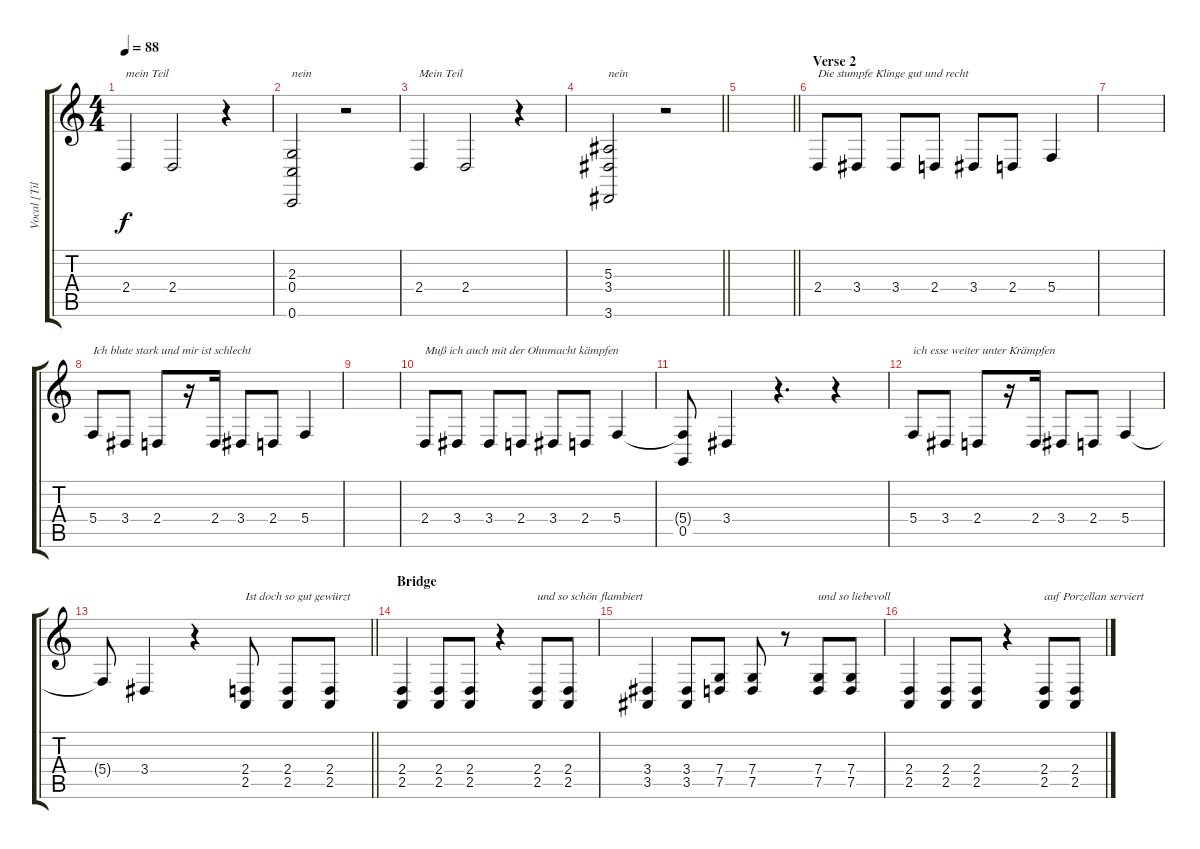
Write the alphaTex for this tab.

\track ("Vocal [Till]" "Vocal [Til") {instrument viola}
\staff {score tabs}
\tuning (D4 A3 F3 C3 G2 C2) {hide}
\ts (4 4)
\tempo 88
\clef g2
\ks c
2.4.4{txt "mein Teil" dy f} 2.4.2 r.4 |
(2.3 0.4 0.6).2{txt "nein "} r.2 |
2.4.4{txt "Mein Teil"} 2.4.2 r.4 |
\barLineRight lightlight
(5.3 3.4 3.6).2{txt "nein "} r.2 |
\barLineRight lightlight
|
\section ("" "Verse 2")
2.4.8{txt "Die stumpfe Klinge gut und recht "} 3.4.8 3.4.8 2.4.8 3.4.8 2.4.8 5.4.4 |
|
5.4.8{txt "Ich blute stark und mir ist schlecht "} 3.4.8 2.4.8 r.16 2.4.16 3.4.8 2.4.8 5.4.4 |
|
2.4.8{txt "Muß ich auch mit der Ohnmacht kämpfen "} 3.4.8 3.4.8 2.4.8 3.4.8 2.4.8 5.4.4 |
(5.4{t} 0.5).8 3.4.4 r.4{d} r.4 |
5.4.8{txt "ich esse weiter unter Krämpfen "} 3.4.8 2.4.8 r.16 2.4.16 3.4.8 2.4.8 5.4.4 |
\barLineRight lightlight
5.4{t}.8 3.4.4 r.4 (2.4 2.5).8{txt "Ist doch so gut gewürzt "} (2.4 2.5).8 (2.4 2.5).8 |
\section ("" "Bridge")
(2.4 2.5).4 (2.4 2.5).8 (2.4 2.5).8 r.4 (2.4 2.5).8{txt "und so schön flambiert "} (2.4 2.5).8 |
(3.4 3.5).4 (3.4 3.5).8 (7.4 7.5).8 (7.4 7.5).8 r.8 (7.4 7.5).8{txt "und so liebevoll"} (7.4 7.5).8 |
(2.4 2.5).4 (2.4 2.5).8 (2.4 2.5).8 r.4 (2.4 2.5).8{txt "auf Porzellan serviert "} (2.4 2.5).8
